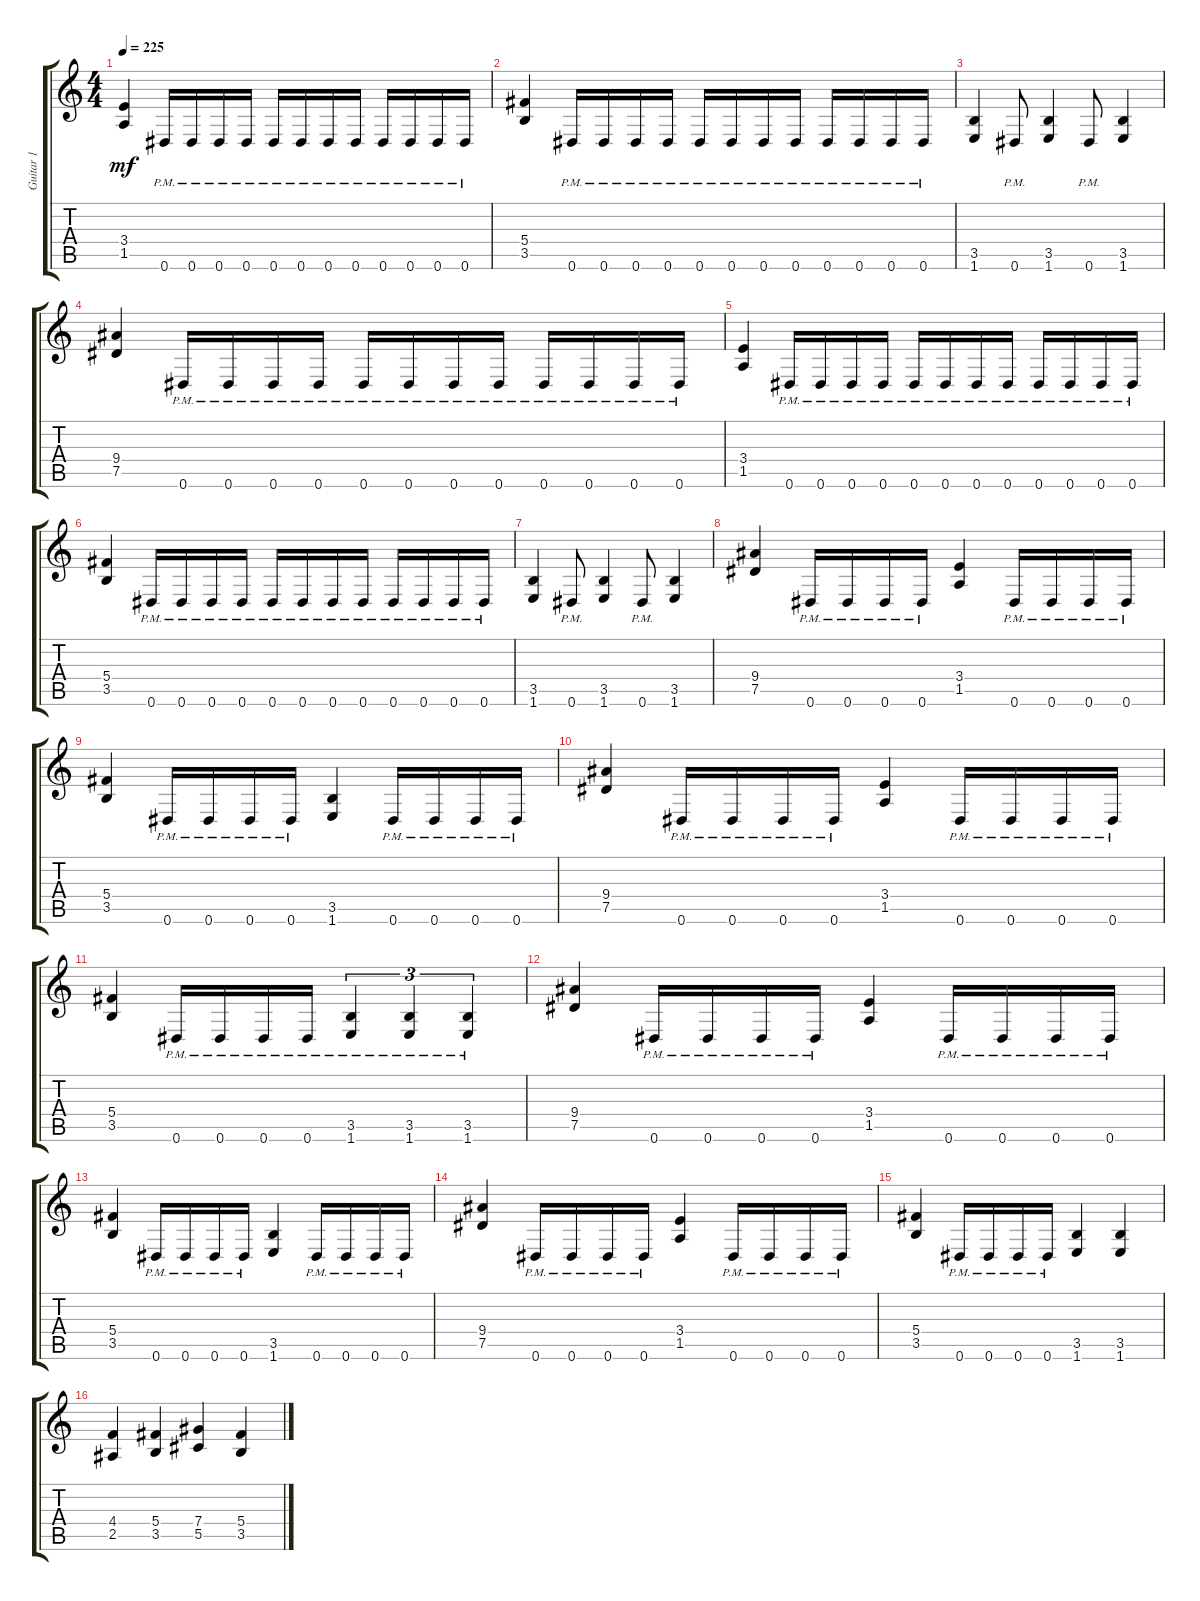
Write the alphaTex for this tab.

\track ("Guitar 1" "Guitar 1") {instrument distortionguitar}
\staff {score tabs}
\tuning (Eb4 Bb3 Gb3 Db3 Ab2 Eb2) {hide}
\ts (4 4)
\tempo 225
\clef g2
\ks c
(3.4 1.5).4{dy mf} 0.6{pm}.16 0.6{pm}.16 0.6{pm}.16 0.6{pm}.16 0.6{pm}.16 0.6{pm}.16 0.6{pm}.16 0.6{pm}.16 0.6{pm}.16 0.6{pm}.16 0.6{pm}.16 0.6{pm}.16 |
(5.4 3.5).4 0.6{pm}.16 0.6{pm}.16 0.6{pm}.16 0.6{pm}.16 0.6{pm}.16 0.6{pm}.16 0.6{pm}.16 0.6{pm}.16 0.6{pm}.16 0.6{pm}.16 0.6{pm}.16 0.6{pm}.16 |
(3.5 1.6).4 0.6{pm}.8 (3.5 1.6).4 0.6{pm}.8 (3.5 1.6).4 |
(9.4 7.5).4 0.6{pm}.16 0.6{pm}.16 0.6{pm}.16 0.6{pm}.16 0.6{pm}.16 0.6{pm}.16 0.6{pm}.16 0.6{pm}.16 0.6{pm}.16 0.6{pm}.16 0.6{pm}.16 0.6{pm}.16 |
(3.4 1.5).4 0.6{pm}.16 0.6{pm}.16 0.6{pm}.16 0.6{pm}.16 0.6{pm}.16 0.6{pm}.16 0.6{pm}.16 0.6{pm}.16 0.6{pm}.16 0.6{pm}.16 0.6{pm}.16 0.6{pm}.16 |
(5.4 3.5).4 0.6{pm}.16 0.6{pm}.16 0.6{pm}.16 0.6{pm}.16 0.6{pm}.16 0.6{pm}.16 0.6{pm}.16 0.6{pm}.16 0.6{pm}.16 0.6{pm}.16 0.6{pm}.16 0.6{pm}.16 |
(3.5 1.6).4 0.6{pm}.8 (3.5 1.6).4 0.6{pm}.8 (3.5 1.6).4 |
(9.4 7.5).4 0.6{pm}.16 0.6{pm}.16 0.6{pm}.16 0.6{pm}.16 (3.4 1.5).4 0.6{pm}.16 0.6{pm}.16 0.6{pm}.16 0.6{pm}.16 |
(5.4 3.5).4 0.6{pm}.16 0.6{pm}.16 0.6{pm}.16 0.6{pm}.16 (3.5 1.6).4 0.6{pm}.16 0.6{pm}.16 0.6{pm}.16 0.6{pm}.16 |
(9.4 7.5).4 0.6{pm}.16 0.6{pm}.16 0.6{pm}.16 0.6{pm}.16 (3.4 1.5).4 0.6{pm}.16 0.6{pm}.16 0.6{pm}.16 0.6{pm}.16 |
(5.4 3.5).4 0.6{pm}.16 0.6{pm}.16 0.6{pm}.16 0.6{pm}.16 (3.5{pm} 1.6{pm}).4{tu (3 2)} (3.5{pm} 1.6{pm}).4{tu (3 2)} (3.5{pm} 1.6{pm}).4{tu (3 2)} |
(9.4 7.5).4 0.6{pm}.16 0.6{pm}.16 0.6{pm}.16 0.6{pm}.16 (3.4 1.5).4 0.6{pm}.16 0.6{pm}.16 0.6{pm}.16 0.6{pm}.16 |
(5.4 3.5).4 0.6{pm}.16 0.6{pm}.16 0.6{pm}.16 0.6{pm}.16 (3.5 1.6).4 0.6{pm}.16 0.6{pm}.16 0.6{pm}.16 0.6{pm}.16 |
(9.4 7.5).4 0.6{pm}.16 0.6{pm}.16 0.6{pm}.16 0.6{pm}.16 (3.4 1.5).4 0.6{pm}.16 0.6{pm}.16 0.6{pm}.16 0.6{pm}.16 |
(5.4 3.5).4 0.6{pm}.16 0.6{pm}.16 0.6{pm}.16 0.6{pm}.16 (3.5 1.6).4 (3.5 1.6).4 |
(4.4 2.5).4 (5.4 3.5).4 (7.4 5.5).4 (5.4 3.5).4
